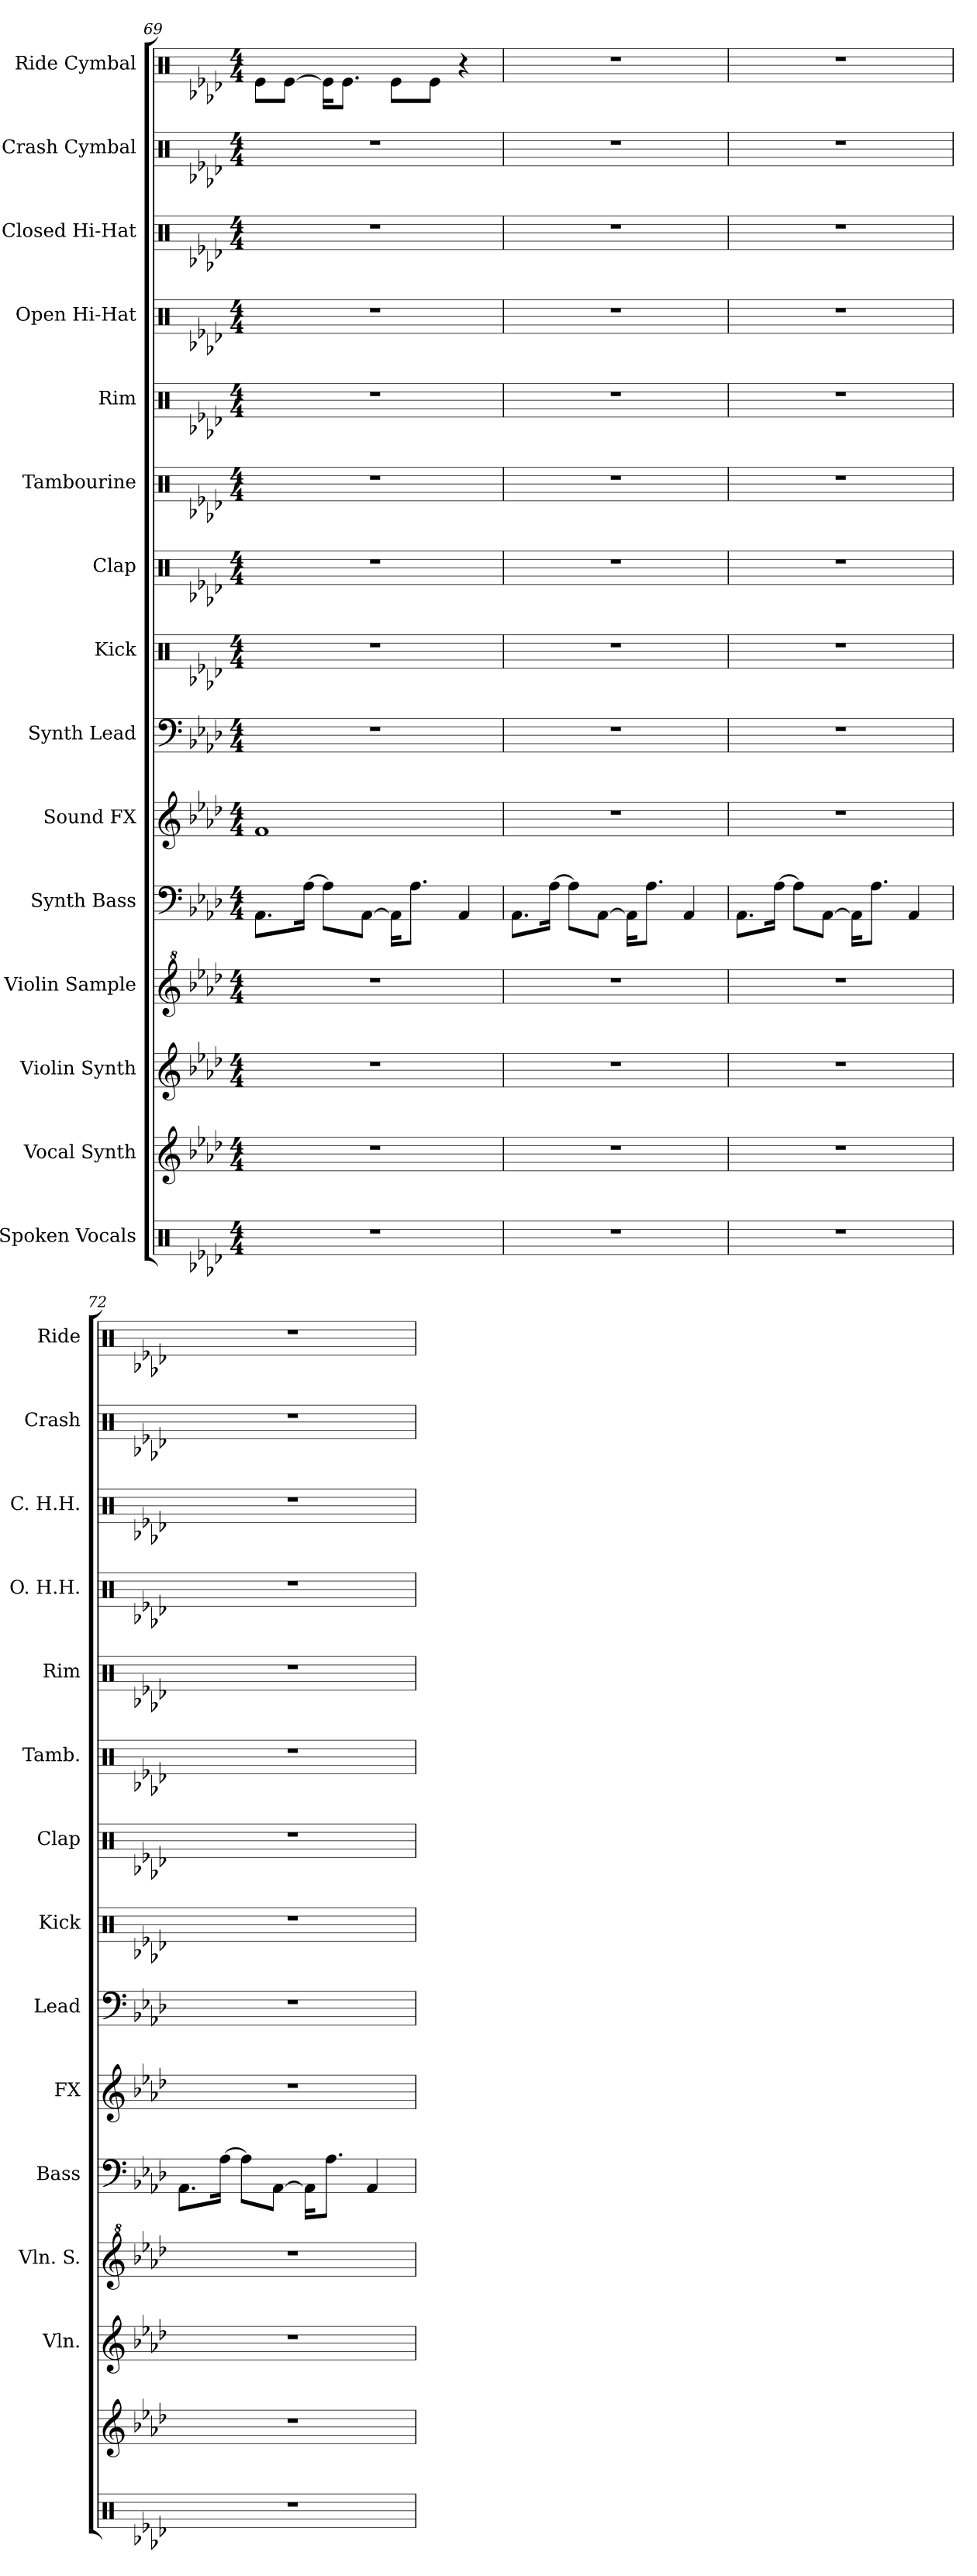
**kern	**kern	**kern	**kern	**kern	**kern	**kern	**kern	**kern	**kern	**kern	**kern	**kern	**kern	**kern
*part15	*part14	*part13	*part12	*part11	*part10	*part9	*part8	*part7	*part6	*part5	*part4	*part3	*part2	*part1
*staff15	*staff14	*staff13	*staff12	*staff11	*staff10	*staff9	*staff8	*staff7	*staff6	*staff5	*staff4	*staff3	*staff2	*staff1
*I"Spoken Vocals	*I"Vocal Synth	*I"Violin Synth	*I"Violin Sample	*I"Synth Bass	*I"Sound FX	*I"Synth Lead	*I"Kick	*I"Clap	*I"Tambourine	*I"Rim	*I"Open Hi-Hat	*I"Closed Hi-Hat	*I"Crash Cymbal	*I"Ride Cymbal
*	*	*I'Vln.	*I'Vln. S.	*I'Bass	*I'FX	*I'Lead	*I'Kick	*I'Clap	*I'Tamb.	*I'Rim	*I'O. H.H.	*I'C. H.H.	*I'Crash	*I'Ride
*clefX	*clefG2	*clefG2	*clefG^2	*clefF4	*clefG2	*clefF4	*clefX	*clefX	*clefX	*clefX	*clefX	*clefX	*clefX	*clefX
*k[b-e-a-d-]	*k[b-e-a-d-]	*k[b-e-a-d-]	*k[b-e-a-d-]	*k[b-e-a-d-]	*k[b-e-a-d-]	*k[b-e-a-d-]	*k[b-e-a-d-]	*k[b-e-a-d-]	*k[b-e-a-d-]	*k[b-e-a-d-]	*k[b-e-a-d-]	*k[b-e-a-d-]	*k[b-e-a-d-]	*k[b-e-a-d-]
*A-:	*A-:	*A-:	*A-:	*A-:	*A-:	*A-:	*A-:	*A-:	*A-:	*A-:	*A-:	*A-:	*A-:	*A-:
*M4/4	*M4/4	*M4/4	*M4/4	*M4/4	*M4/4	*M4/4	*M4/4	*M4/4	*M4/4	*M4/4	*M4/4	*M4/4	*M4/4	*M4/4
=69	=69	=69	=69	=69	=69	=69	=69	=69	=69	=69	=69	=69	=69	=69
1r	1r	1r	1r	8.AA-\L	1f	1r	1r	1r	1r	1r	1r	1r	1r	8Re\L
.	.	.	.	.	.	.	.	.	.	.	.	.	.	[8Re\J
.	.	.	.	[16A-\Jk	.	.	.	.	.	.	.	.	.	.
.	.	.	.	8A-\L]	.	.	.	.	.	.	.	.	.	16Re\KL]
.	.	.	.	.	.	.	.	.	.	.	.	.	.	8.Re\J
.	.	.	.	[8AA-\J	.	.	.	.	.	.	.	.	.	.
.	.	.	.	16AA-\KL]	.	.	.	.	.	.	.	.	.	8Re\L
.	.	.	.	8.A-\J	.	.	.	.	.	.	.	.	.	.
.	.	.	.	.	.	.	.	.	.	.	.	.	.	8Re\J
.	.	.	.	4AA-/	.	.	.	.	.	.	.	.	.	4r
=70	=70	=70	=70	=70	=70	=70	=70	=70	=70	=70	=70	=70	=70	=70
1r	1r	1r	1r	8.AA-\L	1r	1r	1r	1r	1r	1r	1r	1r	1r	1r
.	.	.	.	[16A-\Jk	.	.	.	.	.	.	.	.	.	.
.	.	.	.	8A-\L]	.	.	.	.	.	.	.	.	.	.
.	.	.	.	[8AA-\J	.	.	.	.	.	.	.	.	.	.
.	.	.	.	16AA-\KL]	.	.	.	.	.	.	.	.	.	.
.	.	.	.	8.A-\J	.	.	.	.	.	.	.	.	.	.
.	.	.	.	4AA-/	.	.	.	.	.	.	.	.	.	.
!!LO:LB:g=z
=71	=71	=71	=71	=71	=71	=71	=71	=71	=71	=71	=71	=71	=71	=71
1r	1r	1r	1r	8.AA-\L	1r	1r	1r	1r	1r	1r	1r	1r	1r	1r
.	.	.	.	[16A-\Jk	.	.	.	.	.	.	.	.	.	.
.	.	.	.	8A-\L]	.	.	.	.	.	.	.	.	.	.
.	.	.	.	[8AA-\J	.	.	.	.	.	.	.	.	.	.
.	.	.	.	16AA-\KL]	.	.	.	.	.	.	.	.	.	.
.	.	.	.	8.A-\J	.	.	.	.	.	.	.	.	.	.
.	.	.	.	4AA-/	.	.	.	.	.	.	.	.	.	.
=72	=72	=72	=72	=72	=72	=72	=72	=72	=72	=72	=72	=72	=72	=72
1r	1r	1r	1r	8.AA-\L	1r	1r	1r	1r	1r	1r	1r	1r	1r	1r
.	.	.	.	[16A-\Jk	.	.	.	.	.	.	.	.	.	.
.	.	.	.	8A-\L]	.	.	.	.	.	.	.	.	.	.
.	.	.	.	[8AA-\J	.	.	.	.	.	.	.	.	.	.
.	.	.	.	16AA-\KL]	.	.	.	.	.	.	.	.	.	.
.	.	.	.	8.A-\J	.	.	.	.	.	.	.	.	.	.
.	.	.	.	4AA-/	.	.	.	.	.	.	.	.	.	.
=	=	=	=	=	=	=	=	=	=	=	=	=	=	=
*-	*-	*-	*-	*-	*-	*-	*-	*-	*-	*-	*-	*-	*-	*-
